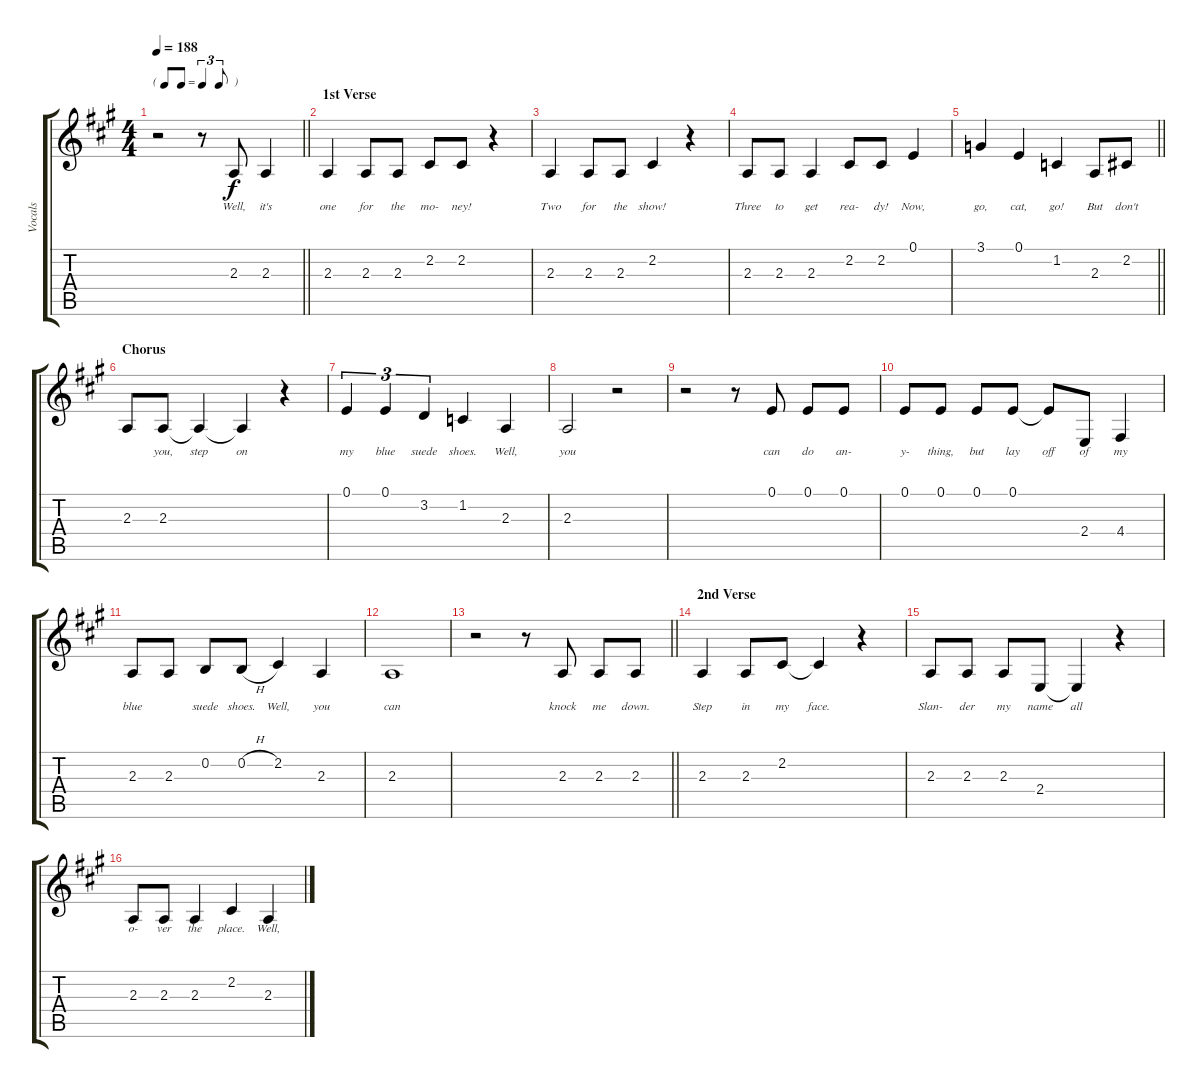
\track ("Vocals" "Vocals") {instrument vibraphone}
\staff {score tabs}
\tuning (E4 B3 G3 D3 A2 E2) {hide}
\ts (4 4)
\tf triplet8th
\tempo 188
\clef g2
\barLineRight lightlight
\ks a
r.2{dy f instrument vibraphone} r.8 2.3.8{lyrics (0 "Well,") lyrics (1 "") lyrics (2 "") lyrics (3 "") lyrics (4 "")} 2.3.4{lyrics (0 "it's") lyrics (1 "") lyrics (2 "") lyrics (3 "") lyrics (4 "")} |
\section ("" "1st Verse")
2.3.4{lyrics (0 "one") lyrics (1 "") lyrics (2 "") lyrics (3 "") lyrics (4 "")} 2.3.8{lyrics (0 "for") lyrics (1 "") lyrics (2 "") lyrics (3 "") lyrics (4 "")} 2.3.8{lyrics (0 "the") lyrics (1 "") lyrics (2 "") lyrics (3 "") lyrics (4 "")} 2.2.8{lyrics (0 "mo-") lyrics (1 "") lyrics (2 "") lyrics (3 "") lyrics (4 "")} 2.2.8{lyrics (0 "ney!") lyrics (1 "") lyrics (2 "") lyrics (3 "") lyrics (4 "")} r.4 |
2.3.4{lyrics (0 "Two") lyrics (1 "") lyrics (2 "") lyrics (3 "") lyrics (4 "")} 2.3.8{lyrics (0 "for") lyrics (1 "") lyrics (2 "") lyrics (3 "") lyrics (4 "")} 2.3.8{lyrics (0 "the") lyrics (1 "") lyrics (2 "") lyrics (3 "") lyrics (4 "")} 2.2.4{lyrics (0 "show!") lyrics (1 "") lyrics (2 "") lyrics (3 "") lyrics (4 "")} r.4 |
2.3.8{lyrics (0 "Three") lyrics (1 "") lyrics (2 "") lyrics (3 "") lyrics (4 "")} 2.3.8{lyrics (0 "to") lyrics (1 "") lyrics (2 "") lyrics (3 "") lyrics (4 "")} 2.3.4{lyrics (0 "get") lyrics (1 "") lyrics (2 "") lyrics (3 "") lyrics (4 "")} 2.2.8{lyrics (0 "rea-") lyrics (1 "") lyrics (2 "") lyrics (3 "") lyrics (4 "")} 2.2.8{lyrics (0 "dy!") lyrics (1 "") lyrics (2 "") lyrics (3 "") lyrics (4 "")} 0.1.4{lyrics (0 "Now,") lyrics (1 "") lyrics (2 "") lyrics (3 "") lyrics (4 "")} |
\barLineRight lightlight
3.1.4{lyrics (0 "go,") lyrics (1 "") lyrics (2 "") lyrics (3 "") lyrics (4 "")} 0.1.4{lyrics (0 "cat,") lyrics (1 "") lyrics (2 "") lyrics (3 "") lyrics (4 "")} 1.2.4{lyrics (0 "go!") lyrics (1 "") lyrics (2 "") lyrics (3 "") lyrics (4 "")} 2.3.8{lyrics (0 "But") lyrics (1 "") lyrics (2 "") lyrics (3 "") lyrics (4 "")} 2.2.8{lyrics (0 "don't") lyrics (1 "") lyrics (2 "") lyrics (3 "") lyrics (4 "")} |
\section ("" "Chorus")
2.3.8{lyrics (0 "") lyrics (1 "") lyrics (2 "") lyrics (3 "") lyrics (4 "")} 2.3.8{lyrics (0 "you,") lyrics (1 "") lyrics (2 "") lyrics (3 "") lyrics (4 "")} 2.3{t}.4{lyrics (0 "step") lyrics (1 "") lyrics (2 "") lyrics (3 "") lyrics (4 "")} 2.3{t}.4{lyrics (0 "on") lyrics (1 "") lyrics (2 "") lyrics (3 "") lyrics (4 "")} r.4 |
0.1.4{tu (3 2) lyrics (0 "my") lyrics (1 "") lyrics (2 "") lyrics (3 "") lyrics (4 "")} 0.1.4{tu (3 2) lyrics (0 "blue") lyrics (1 "") lyrics (2 "") lyrics (3 "") lyrics (4 "")} 3.2.4{tu (3 2) lyrics (0 "suede") lyrics (1 "") lyrics (2 "") lyrics (3 "") lyrics (4 "")} 1.2.4{lyrics (0 "shoes.") lyrics (1 "") lyrics (2 "") lyrics (3 "") lyrics (4 "")} 2.3.4{lyrics (0 "Well,") lyrics (1 "") lyrics (2 "") lyrics (3 "") lyrics (4 "")} |
2.3.2{lyrics (0 "you") lyrics (1 "") lyrics (2 "") lyrics (3 "") lyrics (4 "")} r.2 |
r.2 r.8 0.1.8{lyrics (0 "can") lyrics (1 "") lyrics (2 "") lyrics (3 "") lyrics (4 "")} 0.1.8{lyrics (0 "do") lyrics (1 "") lyrics (2 "") lyrics (3 "") lyrics (4 "")} 0.1.8{lyrics (0 "an-") lyrics (1 "") lyrics (2 "") lyrics (3 "") lyrics (4 "")} |
0.1.8{lyrics (0 "y-") lyrics (1 "") lyrics (2 "") lyrics (3 "") lyrics (4 "")} 0.1.8{lyrics (0 "thing,") lyrics (1 "") lyrics (2 "") lyrics (3 "") lyrics (4 "")} 0.1.8{lyrics (0 "but") lyrics (1 "") lyrics (2 "") lyrics (3 "") lyrics (4 "")} 0.1.8{lyrics (0 "lay") lyrics (1 "") lyrics (2 "") lyrics (3 "") lyrics (4 "")} 0.1{t}.8{lyrics (0 "off") lyrics (1 "") lyrics (2 "") lyrics (3 "") lyrics (4 "")} 2.4.8{lyrics (0 "of") lyrics (1 "") lyrics (2 "") lyrics (3 "") lyrics (4 "")} 4.4.4{lyrics (0 "my") lyrics (1 "") lyrics (2 "") lyrics (3 "") lyrics (4 "")} |
2.3.8{lyrics (0 "blue") lyrics (1 "") lyrics (2 "") lyrics (3 "") lyrics (4 "")} 2.3.8{lyrics (0 "") lyrics (1 "") lyrics (2 "") lyrics (3 "") lyrics (4 "")} 0.2.8{lyrics (0 "suede") lyrics (1 "") lyrics (2 "") lyrics (3 "") lyrics (4 "")} 0.2{h}.8{lyrics (0 "shoes.") lyrics (1 "") lyrics (2 "") lyrics (3 "") lyrics (4 "")} 2.2.4{lyrics (0 "Well,") lyrics (1 "") lyrics (2 "") lyrics (3 "") lyrics (4 "")} 2.3.4{lyrics (0 "you") lyrics (1 "") lyrics (2 "") lyrics (3 "") lyrics (4 "")} |
2.3.1{lyrics (0 "can") lyrics (1 "") lyrics (2 "") lyrics (3 "") lyrics (4 "")} |
\barLineRight lightlight
r.2 r.8 2.3.8{lyrics (0 "knock") lyrics (1 "") lyrics (2 "") lyrics (3 "") lyrics (4 "")} 2.3.8{lyrics (0 "me") lyrics (1 "") lyrics (2 "") lyrics (3 "") lyrics (4 "")} 2.3.8{lyrics (0 "down.") lyrics (1 "") lyrics (2 "") lyrics (3 "") lyrics (4 "")} |
\section ("" "2nd Verse")
2.3.4{lyrics (0 "Step") lyrics (1 "") lyrics (2 "") lyrics (3 "") lyrics (4 "")} 2.3.8{lyrics (0 "in") lyrics (1 "") lyrics (2 "") lyrics (3 "") lyrics (4 "")} 2.2.8{lyrics (0 "my") lyrics (1 "") lyrics (2 "") lyrics (3 "") lyrics (4 "")} 2.2{t}.4{lyrics (0 "face.") lyrics (1 "") lyrics (2 "") lyrics (3 "") lyrics (4 "")} r.4 |
2.3.8{lyrics (0 "Slan-") lyrics (1 "") lyrics (2 "") lyrics (3 "") lyrics (4 "")} 2.3.8{lyrics (0 "der") lyrics (1 "") lyrics (2 "") lyrics (3 "") lyrics (4 "")} 2.3.8{lyrics (0 "my") lyrics (1 "") lyrics (2 "") lyrics (3 "") lyrics (4 "")} 2.4.8{lyrics (0 "name") lyrics (1 "") lyrics (2 "") lyrics (3 "") lyrics (4 "")} 2.4{t}.4{lyrics (0 "all") lyrics (1 "") lyrics (2 "") lyrics (3 "") lyrics (4 "")} r.4 |
2.3.8{lyrics (0 "o-") lyrics (1 "") lyrics (2 "") lyrics (3 "") lyrics (4 "")} 2.3.8{lyrics (0 "ver") lyrics (1 "") lyrics (2 "") lyrics (3 "") lyrics (4 "")} 2.3.4{lyrics (0 "the") lyrics (1 "") lyrics (2 "") lyrics (3 "") lyrics (4 "")} 2.2.4{lyrics (0 "place.") lyrics (1 "") lyrics (2 "") lyrics (3 "") lyrics (4 "")} 2.3.4{lyrics (0 "Well,") lyrics (1 "") lyrics (2 "") lyrics (3 "") lyrics (4 "")}
